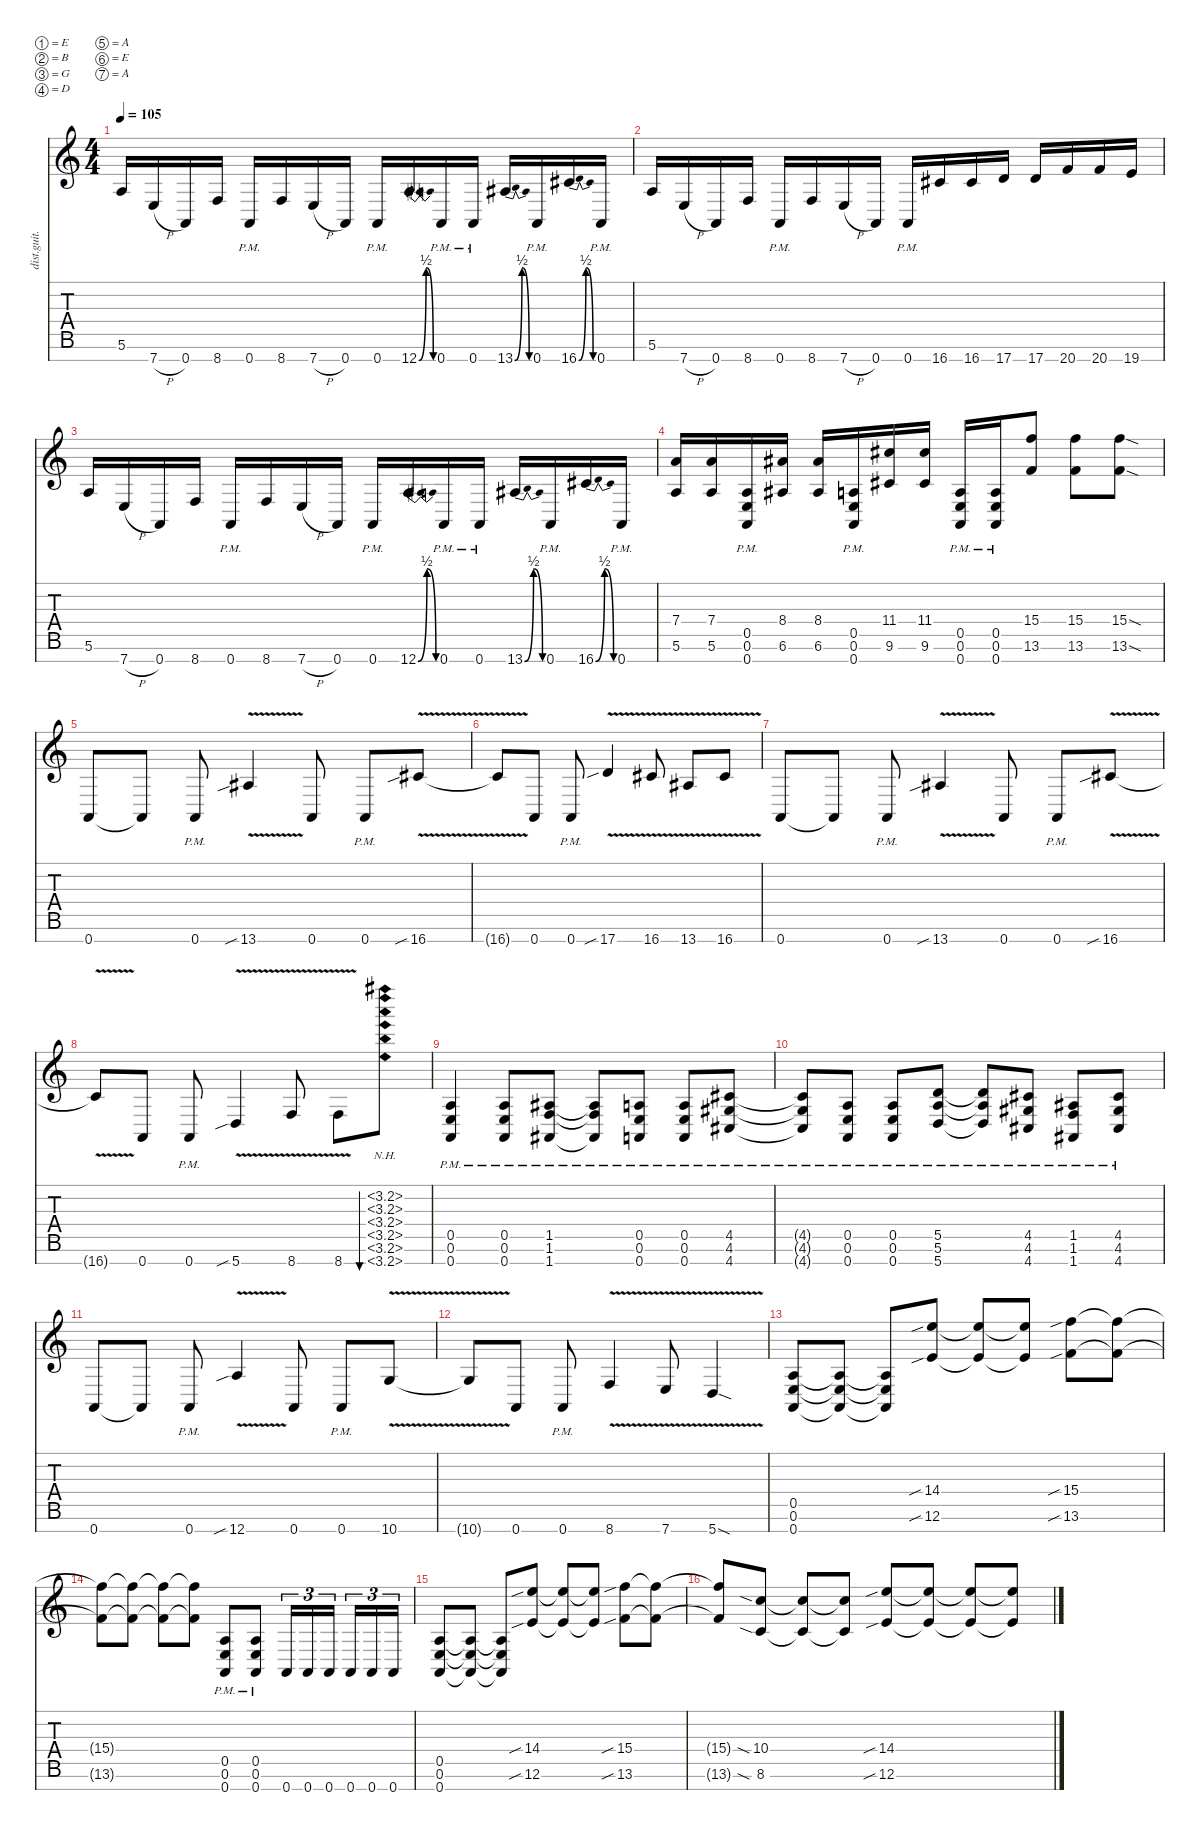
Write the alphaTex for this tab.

\defaultSystemsLayout 4
\hideDynamics
\bracketExtendMode nobrackets
\otherSystemsTrackNameOrientation horizontal
\track ("riff" "dist.guit.") {instrument distortionguitar}
\staff {score tabs}
\tuning (E4 B3 G3 D3 A2 E2 A1)
\ts (4 4)
\tempo 105
\clef g2
\ks c
5.6.16{dy mf beam Up} 7.7{h}.16{beam Up} 0.7.16{beam Up} 8.7.16{beam Up} 0.7{pm}.16{beam Up} 8.7.16{beam Up} 7.7{h}.16{beam Up} 0.7.16{beam Up} 0.7{pm}.16{beam Up} 12.7{be (bendrelease 0 0 10.2 2 20.4 2 30 0)}.16{beam Up} 0.7{pm}.16{beam Up} 0.7{pm}.16{beam Up} 13.7{be (bendrelease 0 0 9 2 20.4 2 30 0) acc #}.16{beam Up} 0.7{pm}.16{beam Up} 16.7{be (bendrelease 0 0 8.4 2 20.4 2 30 0) acc #}.16{beam Up} 0.7{pm}.16{beam Up} |
5.6.16{beam Up} 7.7{h}.16{beam Up} 0.7.16{beam Up} 8.7.16{beam Up} 0.7{pm}.16{beam Up} 8.7.16{beam Up} 7.7{h}.16{beam Up} 0.7.16{beam Up} 0.7{pm}.16{beam Up} 16.7{acc #}.16{beam Up} 16.7{acc #}.16{beam Up} 17.7.16{beam Up} 17.7.16{beam Up} 20.7.16{beam Up} 20.7.16{beam Up} 19.7.16{beam Up} |
5.6.16{beam Up} 7.7{h}.16{beam Up} 0.7.16{beam Up} 8.7.16{beam Up} 0.7{pm}.16{beam Up} 8.7.16{beam Up} 7.7{h}.16{beam Up} 0.7.16{beam Up} 0.7{pm}.16{beam Up} 12.7{be (bendrelease 0 0 10.2 2 20.4 2 30 0)}.16{beam Up} 0.7{pm}.16{beam Up} 0.7{pm}.16{beam Up} 13.7{be (bendrelease 0 0 9 2 20.4 2 30 0) acc #}.16{beam Up} 0.7{pm}.16{beam Up} 16.7{be (bendrelease 0 0 8.4 2 20.4 2 30 0) acc #}.16{beam Up} 0.7{pm}.16{beam Up} |
(5.6 7.4).16{beam Up} (5.6 7.4).16{beam Up} (0.7{pm} 0.6{pm} 0.5{pm}).16{beam Up} (6.6{acc #} 8.4{acc #}).16{beam Up} (6.6{acc #} 8.4{acc #}).16{beam Up} (0.7{pm} 0.6{pm} 0.5{pm}).16{beam Up} (9.6{acc #} 11.4{acc #}).16{beam Up} (9.6{acc #} 11.4{acc #}).16{beam Up} (0.7{pm} 0.6{pm} 0.5{pm}).16{beam Up} (0.7{pm} 0.5{pm} 0.6{pm}).16{beam Up} (13.6 15.4).8{beam Up} (13.6 15.4).8{beam Down} (13.6{sod} 15.4{sod}).8{beam Down} |
0.7.8{beam Up} 0.7{t}.8{beam Up} 0.7{pm}.8{beam Up} 13.7{v sib acc #}.4{beam Up} 0.7.8{beam Up} 0.7{pm}.8{beam Up} 16.7{v sib acc #}.8{beam Up} |
16.7{v t acc #}.8{beam Up} 0.7.8{beam Up} 0.7{pm}.8{beam Up} 17.7{v sib}.4{beam Up} 16.7{v acc #}.8{beam Up} 13.7{v acc #}.8{beam Up} 16.7{v acc #}.8{beam Up} |
0.7.8{beam Up} 0.7{t}.8{beam Up} 0.7{pm}.8{beam Up} 13.7{v sib acc #}.4{beam Up} 0.7.8{beam Up} 0.7{pm}.8{beam Up} 16.7{v sib acc #}.8{beam Up} |
16.7{v t acc #}.8{beam Up} 0.7.8{beam Up} 0.7{pm}.8{beam Up} 5.7{v sib}.4{beam Up} 8.7{v}.8{beam Up} 8.7{v}.8{beam Down} (3.2{nh} 3.3{nh acc #} 3.4{nh} 3.5{nh} 3.6{nh} 3.7{nh}).8{bu 240 beam Down} |
(0.7{pm} 0.6{pm} 0.5{pm}).4{beam Up} (0.7{pm} 0.5{pm} 0.6{pm}).8{beam Up} (1.7{pm acc #} 1.6{pm} 1.5{pm acc #}).8{beam Up} (1.7{pm t acc #} 1.6{pm t} 1.5{pm t acc #}).8{beam Up} (0.7{pm} 0.6{pm} 0.5{pm}).8{beam Up} (0.7{pm} 0.5{pm} 0.6{pm}).8{beam Up} (4.7{pm acc #} 4.6{pm acc #} 4.5{pm acc #}).8{beam Up} |
(4.7{pm t acc #} 4.6{pm t acc #} 4.5{pm t acc #}).8{beam Up} (0.7{pm} 0.6{pm} 0.5{pm}).8{beam Up} (0.7{pm} 0.5{pm} 0.6{pm}).8{beam Up} (5.7{pm} 5.6{pm} 5.5{pm}).8{beam Up} (5.7{pm t} 5.6{pm t} 5.5{pm t}).8{beam Up} (4.7{pm acc #} 4.5{pm acc #} 4.6{pm acc #}).8{beam Up} (1.7{pm acc #} 1.6{pm} 1.5{pm acc #}).8{beam Up} (4.7{pm acc #} 4.6{pm acc #} 4.5{pm acc #}).8{beam Up} |
0.7.8{beam Up} 0.7{t}.8{beam Up} 0.7{pm}.8{beam Up} 12.7{v sib}.4{beam Up} 0.7.8{beam Up} 0.7{pm}.8{beam Up} 10.7{v}.8{beam Up} |
10.7{v t}.8{beam Up} 0.7.8{beam Up} 0.7{pm}.8{beam Up} 8.7{v}.4{beam Up} 7.7{v}.8{beam Up} 5.7{v sod}.4{beam Up} |
(0.7 0.6 0.5).8{beam Up} (0.7{t} 0.6{t} 0.5{t}).8{beam Up} (0.7{t} 0.6{t} 0.5{t}).8{beam Up} (12.6{sib} 14.4{sib}).8{beam Up} (12.6{t} 14.4{t}).8{beam Up} (12.6{t} 14.4{t}).8{beam Up} (13.6{sib} 15.4{sib}).8{beam Down} (13.6{t} 15.4{t}).8{beam Down} |
(13.6{t} 15.4{t}).8{beam Down} (13.6{t} 15.4{t}).8{beam Down} (13.6{t} 15.4{t}).8{beam Down} (13.6{t} 15.4{t}).8{beam Down} (0.7{pm} 0.6{pm} 0.5{pm}).8{beam Up} (0.5{pm} 0.6{pm} 0.7{pm}).8{beam Up} 0.7.16{tu (3 2) beam Up} 0.7.16{tu (3 2) beam Up} 0.7.16{tu (3 2) beam Up} 0.7.16{tu (3 2) beam Up} 0.7.16{tu (3 2) beam Up} 0.7.16{tu (3 2) beam Up} |
(0.7 0.6 0.5).8{beam Up} (0.7{t} 0.6{t} 0.5{t}).8{beam Up} (0.7{t} 0.6{t} 0.5{t}).8{beam Up} (12.6{sib} 14.4{sib}).8{beam Up} (12.6{t} 14.4{t}).8{beam Up} (12.6{t} 14.4{t}).8{beam Up} (13.6{sib} 15.4{sib}).8{beam Down} (13.6{t} 15.4{t}).8{beam Down} |
(13.6{t} 15.4{t}).8{beam Up} (8.6{sia} 10.4{sia}).8{beam Up} (8.6{t} 10.4{t}).8{beam Up} (8.6{t} 10.4{t}).8{beam Up} (12.6{sib} 14.4{sib}).8{beam Up} (12.6{t} 14.4{t}).8{beam Up} (12.6{t} 14.4{t}).8{beam Up} (12.6{t} 14.4{t}).8{beam Up}
